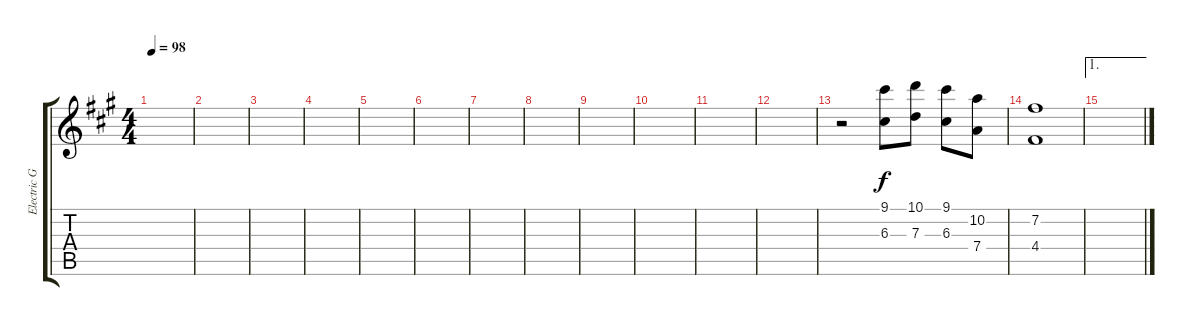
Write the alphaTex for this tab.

\track ("Electric Guitar 2" "Electric G") {instrument electricguitarclean}
\staff {score tabs}
\tuning (E4 B3 G3 D3 A2 E2) {hide}
\ts (4 4)
\tempo 98
\clef g2
\ks a
|
|
|
|
|
|
|
|
|
|
|
|
r.2 (9.1 6.3).8 (10.1 7.3).8 (9.1 6.3).8 (10.2 7.4).8 |
(7.2 4.4).1 |
\ae 1
